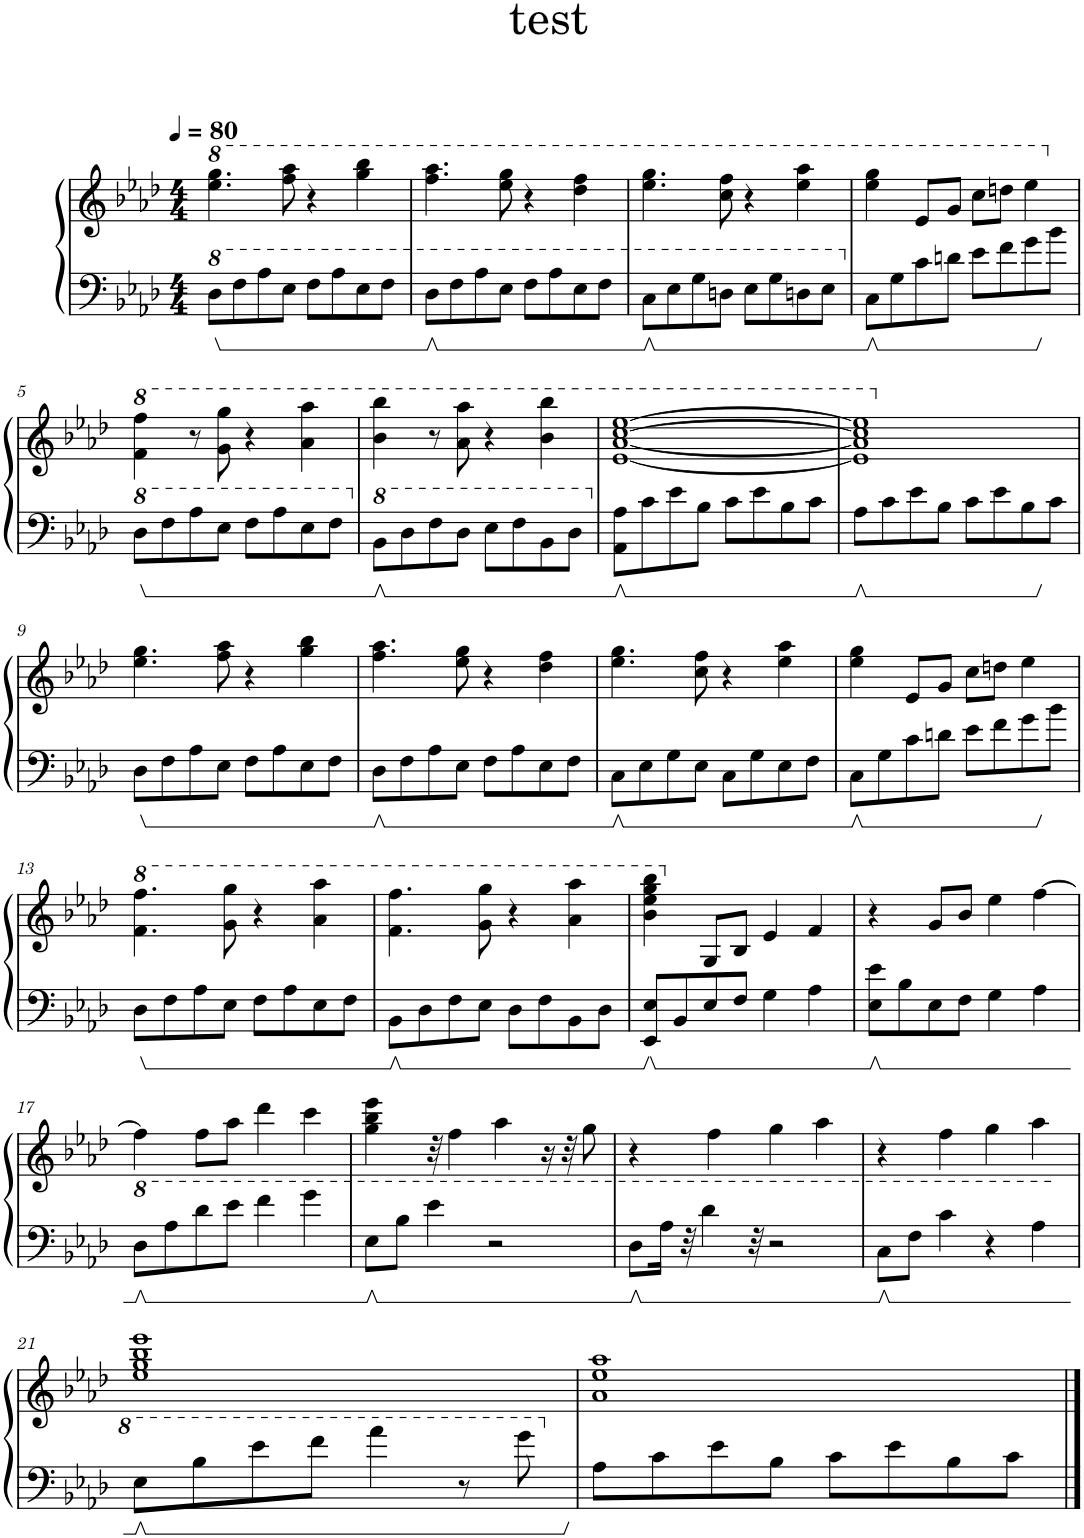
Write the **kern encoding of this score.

**kern	**kern
*part1	*part1
*staff2	*staff1
*I"Piano	*
*I'Pno.	*
*clefF4	*clefG2
*k[b-e-a-d-]	*k[b-e-a-d-]
*M4/4	*M4/4
*MM80	*MM80
*8va	*
*	*8va
=1	=1
8d-\L	4.eee-\ 4.ggg\
8f\	.
8a-\	.
8e-\J	8fff\ 8aaa-\
8f\L	4r
8a-\	.
8e-\	4ggg\ 4bbb-\
8f\J	.
=2	=2
8d-\L	4.fff\ 4.aaa-\
8f\	.
8a-\	.
8e-\J	8eee-\ 8ggg\
8f\L	4r
8a-\	.
8e-\	4ddd-\ 4fff\
8f\J	.
=3	=3
8c\L	4.eee-\ 4.ggg\
8e-\	.
8g\	.
8dn\J	8ccc\ 8fff\
8e-\L	4r
8g\	.
8dn\	4eee-\ 4aaa-\
8e-\J	.
=4	=4
*X8va	*
8C\L	4eee-\ 4ggg\
8G\	.
8c\	8ee-/L
8dn\J	8gg/J
8e-\L	8ccc\L
8f\	8dddn\J
8g\	4eee-\
8b-\J	.
!!LO:LB:g=z
=5	=5
*8va	*
*	*X8va
*	*8va
8d-\L	4ff\ 4fff\
8f\	.
8a-\	8r
8e-\J	8gg\ 8ggg\
8f\L	4r
8a-\	.
8e-\	4aa-\ 4aaa-\
8f\J	.
=6	=6
*X8va	*
*8va	*
8B-\L	4bb-\ 4bbb-\
8d-\	.
8f\	8r
8d-\J	8aa-\ 8aaa-\
8e-\L	4r
8f\	.
8B-\	4bb-\ 4bbb-\
8d-\J	.
=7	=7
*X8va	*
8AA-\ 8A-\L	[1ee- [1aa- [1ccc [1eee-
8c\	.
8e-\	.
8B-\J	.
8c\L	.
8e-\	.
8B-\	.
8c\J	.
=8	=8
8A-\L	1ee-] 1aa-] 1ccc] 1eee-]
8c\	.
8e-\	.
8B-\J	.
8c\L	.
8e-\	.
8B-\	.
8c\J	.
!!LO:LB:g=z
=9	=9
*	*X8va
8D-\L	4.ee-\ 4.gg\
8F\	.
8A-\	.
8E-\J	8ff\ 8aa-\
8F\L	4r
8A-\	.
8E-\	4gg\ 4bb-\
8F\J	.
=10	=10
8D-\L	4.ff\ 4.aa-\
8F\	.
8A-\	.
8E-\J	8ee-\ 8gg\
8F\L	4r
8A-\	.
8E-\	4dd-\ 4ff\
8F\J	.
=11	=11
8C\L	4.ee-\ 4.gg\
8E-\	.
8G\	.
8E-\J	8cc\ 8ff\
8C\L	4r
8G\	.
8E-\	4ee-\ 4aa-\
8F\J	.
=12	=12
8C\L	4ee-\ 4gg\
8G\	.
8c\	8e-/L
8dn\J	8g/J
8e-\L	8cc\L
8f\	8ddn\J
8g\	4ee-\
8b-\J	.
!!LO:LB:g=z
=13	=13
*	*8va
8D-\L	4.ff\ 4.fff\
8F\	.
8A-\	.
8E-\J	8gg\ 8ggg\
8F\L	4r
8A-\	.
8E-\	4aa-\ 4aaa-\
8F\J	.
=14	=14
8BB-\L	4.ff\ 4.fff\
8D-\	.
8F\	.
8E-\J	8gg\ 8ggg\
8D-\L	4r
8F\	.
8BB-\	4aa-\ 4aaa-\
8D-\J	.
=15	=15
8EE-/ 8E-/L	4bb-\ 4eee-\ 4ggg\ 4bbb-\
8BB-/	.
*	*X8va
8E-/	8G/L
8F/J	8B-/J
4G\	4e-/
4A-\	4f/
=16	=16
8E-\ 8e-\L	4r
8B-\	.
8E-\	8g/L
8F\J	8b-/J
4G\	4ee-\
4A-\	[4ff\
!!LO:LB:g=z
=17	=17
*8va	*
8d-\L	4ff\]
8a-\	.
8dd-\	8ff\L
8ee-\J	8aa-\J
4ff\	4ddd-\
4gg\	4ccc\
=18	=18
8e-\L	4gg\ 4bb-\ 4eee-\
8b-\J	.
4ee-\	32r
.	4ff\
2r	.
.	4aa-\
.	16r
.	32r
.	8gg\
=19	=19
8d-\L	4r
16a-\Jk	.
32r	.
4dd-\	.
.	4ff\
32r	.
2r	4gg\
.	4aa-\
=20	=20
8c\L	4r
8f\J	.
4cc\	4ff\
4r	4gg\
4a-\	4aa-\
!!LO:LB:g=z
=21	=21
8e-\L	1ee- 1gg 1bb- 1eee-
8b-\	.
8ee-\	.
8ff\J	.
4aa-\	.
8r	.
8gg\	.
=22	=22
*X8va	*
8A-\L	1a- 1ee- 1aa-
8c\	.
8e-\	.
8B-\J	.
8c\L	.
8e-\	.
8B-\	.
8c\J	.
==	==
*-	*-
